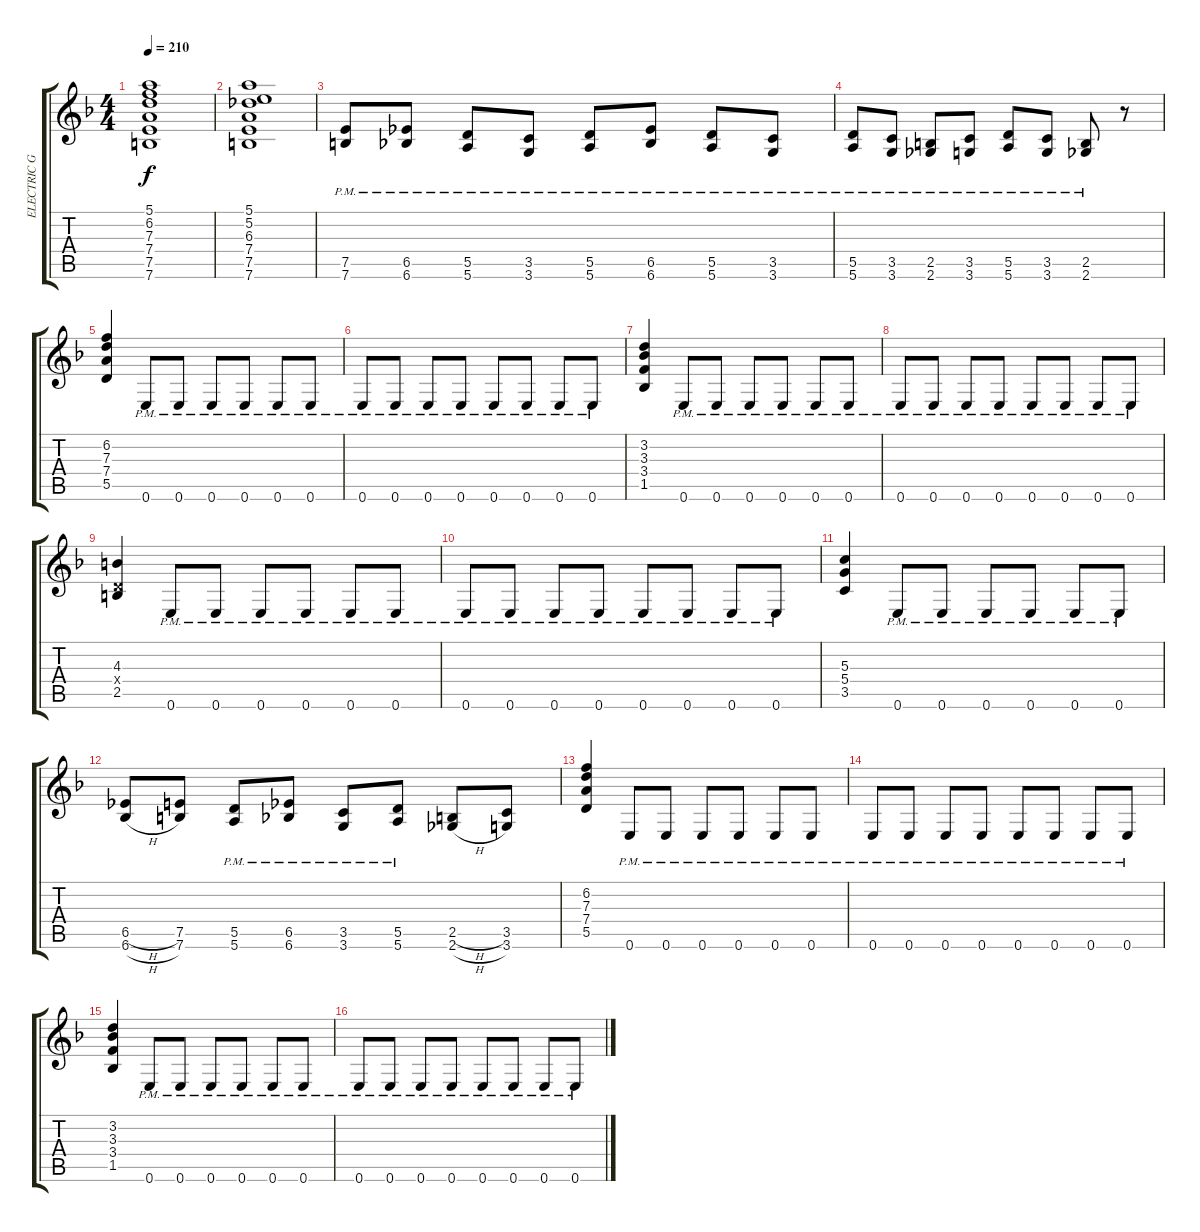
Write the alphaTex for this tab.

\track ("ELECTRIC GUITAR 2" "ELECTRIC G") {instrument overdrivenguitar}
\staff {score tabs}
\tuning (E4 B3 G3 D3 A2 E2) {hide}
\ts (4 4)
\tempo 210
\clef g2
\ks f
(5.1 6.2 7.3 7.4 7.5 7.6).1{dy f} |
(5.1 5.2 6.3 7.4 7.5 7.6).1 |
(7.5{pm} 7.6{pm}).8 (6.5{pm} 6.6{pm}).8 (5.5{pm} 5.6{pm}).8 (3.5{pm} 3.6{pm}).8 (5.5{pm} 5.6{pm}).8 (6.5{pm} 6.6{pm}).8 (5.5{pm} 5.6{pm}).8 (3.5{pm} 3.6{pm}).8 |
(5.5{pm} 5.6{pm}).8 (3.5{pm} 3.6{pm}).8 (2.5{pm} 2.6{pm}).8 (3.5{pm} 3.6{pm}).8 (5.5{pm} 5.6{pm}).8 (3.5{pm} 3.6{pm}).8 (2.5{pm} 2.6{pm}).8 r.8 |
(6.2 7.3 7.4 5.5).4 0.6{pm}.8 0.6{pm}.8 0.6{pm}.8 0.6{pm}.8 0.6{pm}.8 0.6{pm}.8 |
0.6{pm}.8 0.6{pm}.8 0.6{pm}.8 0.6{pm}.8 0.6{pm}.8 0.6{pm}.8 0.6{pm}.8 0.6{pm}.8 |
(3.2 3.3 3.4 1.5).4 0.6{pm}.8 0.6{pm}.8 0.6{pm}.8 0.6{pm}.8 0.6{pm}.8 0.6{pm}.8 |
0.6{pm}.8 0.6{pm}.8 0.6{pm}.8 0.6{pm}.8 0.6{pm}.8 0.6{pm}.8 0.6{pm}.8 0.6{pm}.8 |
(4.3 0.4{x} 2.5).4 0.6{pm}.8 0.6{pm}.8 0.6{pm}.8 0.6{pm}.8 0.6{pm}.8 0.6{pm}.8 |
0.6{pm}.8 0.6{pm}.8 0.6{pm}.8 0.6{pm}.8 0.6{pm}.8 0.6{pm}.8 0.6{pm}.8 0.6{pm}.8 |
(5.3 5.4 3.5).4 0.6{pm}.8 0.6{pm}.8 0.6{pm}.8 0.6{pm}.8 0.6{pm}.8 0.6{pm}.8 |
(6.5{h} 6.6{h}).8 (7.5 7.6).8 (5.5{pm} 5.6{pm}).8 (6.5{pm} 6.6{pm}).8 (3.5{pm} 3.6{pm}).8 (5.5{pm} 5.6{pm}).8 (2.5{h} 2.6{h}).8 (3.5 3.6).8 |
(6.2 7.3 7.4 5.5).4 0.6{pm}.8 0.6{pm}.8 0.6{pm}.8 0.6{pm}.8 0.6{pm}.8 0.6{pm}.8 |
0.6{pm}.8 0.6{pm}.8 0.6{pm}.8 0.6{pm}.8 0.6{pm}.8 0.6{pm}.8 0.6{pm}.8 0.6{pm}.8 |
(3.2 3.3 3.4 1.5).4 0.6{pm}.8 0.6{pm}.8 0.6{pm}.8 0.6{pm}.8 0.6{pm}.8 0.6{pm}.8 |
0.6{pm}.8 0.6{pm}.8 0.6{pm}.8 0.6{pm}.8 0.6{pm}.8 0.6{pm}.8 0.6{pm}.8 0.6{pm}.8
